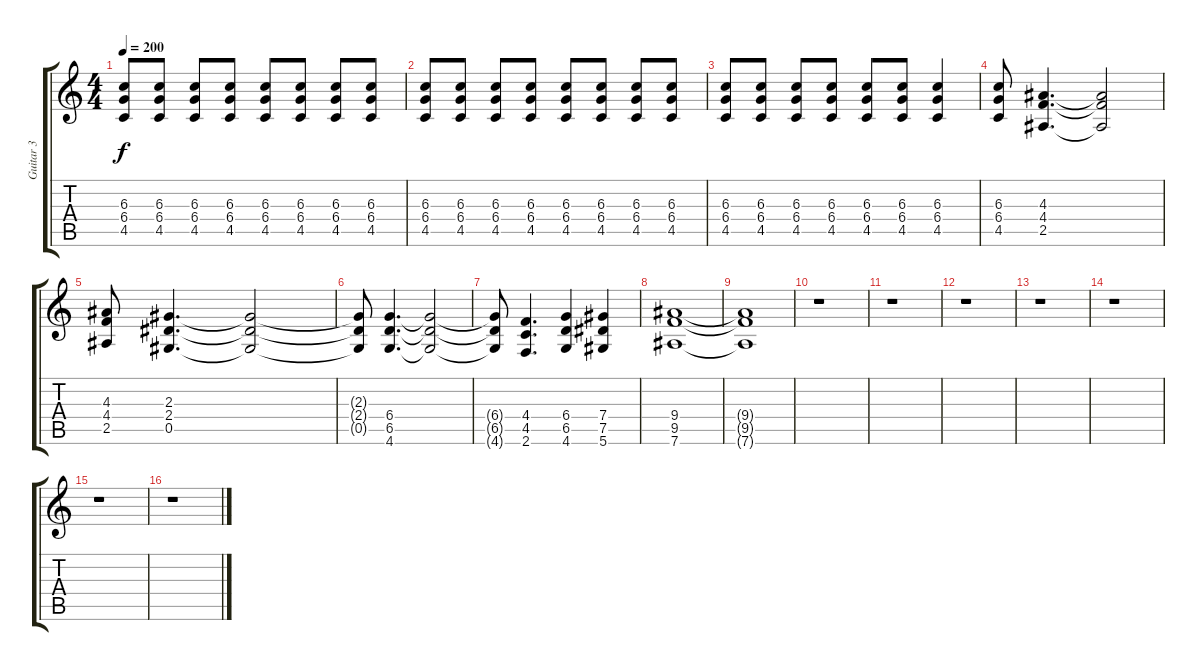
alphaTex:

\track ("Guitar 3" "Guitar 3") {instrument distortionguitar}
\staff {score tabs}
\tuning (Eb4 Bb3 Gb3 Db3 Ab2 Eb2) {hide}
\ts (4 4)
\tempo 200
\clef g2
\ks c
(6.3 6.4 4.5).8{dy f} (6.3 6.4 4.5).8 (6.3 6.4 4.5).8 (6.3 6.4 4.5).8 (6.3 6.4 4.5).8 (6.3 6.4 4.5).8 (6.3 6.4 4.5).8 (6.3 6.4 4.5).8 |
(6.3 6.4 4.5).8 (6.3 6.4 4.5).8 (6.3 6.4 4.5).8 (6.3 6.4 4.5).8 (6.3 6.4 4.5).8 (6.3 6.4 4.5).8 (6.3 6.4 4.5).8 (6.3 6.4 4.5).8 |
(6.3 6.4 4.5).8 (6.3 6.4 4.5).8 (6.3 6.4 4.5).8 (6.3 6.4 4.5).8 (6.3 6.4 4.5).8 (6.3 6.4 4.5).8 (6.3 6.4 4.5).4 |
(6.3 6.4 4.5).8 (4.3 4.4 2.5).4{d} (4.3{t} 4.4{t} 2.5{t}).2 |
(4.3 4.4 2.5).8 (2.3 2.4 0.5).4{d} (2.3{t} 2.4{t} 0.5{t}).2 |
(2.3{t} 2.4{t} 0.5{t}).8 (6.4 6.5 4.6).4{d} (6.4{t} 6.5{t} 4.6{t}).2 |
(6.4{t} 6.5{t} 4.6{t}).8 (4.4 4.5 2.6).4{d} (6.4 6.5 4.6).4 (7.4 7.5 5.6).4 |
(9.4 9.5 7.6).1 |
(9.4{t} 9.5{t} 7.6{t}).1 |
r.1 |
r.1 |
r.1 |
r.1 |
r.1 |
r.1 |
r.1
